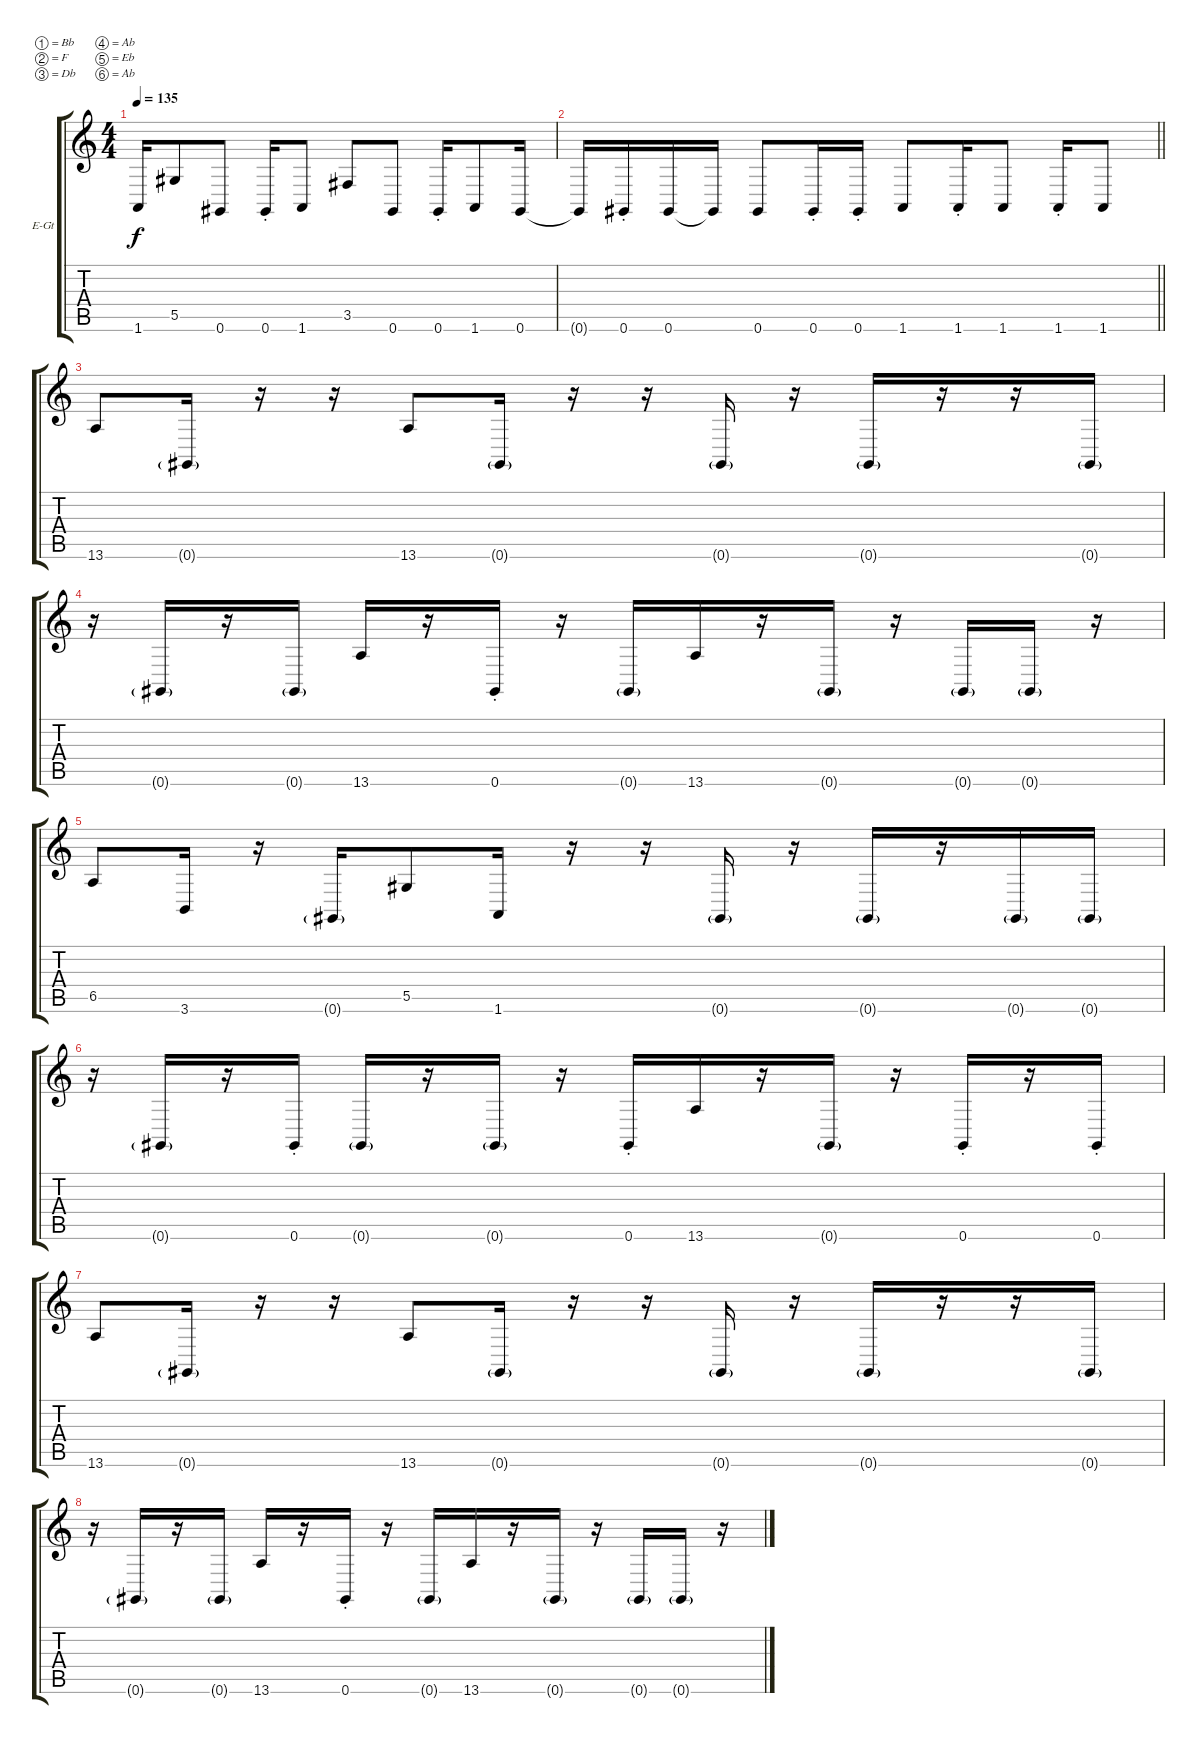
\bracketExtendMode groupsimilarinstruments
\firstSystemTrackNameOrientation horizontal
\otherSystemsTrackNameOrientation horizontal
\track ("Owl" "E-Gt") {instrument distortionguitar}
\staff {score tabs}
\tuning (Bb3 F3 Db3 Ab2 Eb2 Ab1)
\ts (4 4)
\tempo 135
\clef g2
\ks c
1.6.16{dy f} 5.5.8 0.6.8 0.6{st}.16 1.6.8 3.5.8 0.6.8 0.6{st}.16 1.6.8 0.6.16 |
\barLineRight lightlight
0.6{t}.16 0.6{st}.16 0.6.16 0.6{t}.16 0.6.8 0.6{st}.16 0.6{st}.16 1.6.8 1.6{st}.16 1.6.8 1.6{st}.16 1.6.8 |
13.6.8 0.6{g}.16 r.16 r.16 13.6.8 0.6{g}.16 r.16 r.16 0.6{g}.16 r.16 0.6{g}.16 r.16 r.16 0.6{g}.16 |
r.16 0.6{g}.16 r.16 0.6{g}.16 13.6.16 r.16 0.6{st}.16 r.16 0.6{g}.16 13.6.16 r.16 0.6{g}.16 r.16 0.6{g}.16 0.6{g}.16 r.16 |
6.5.8 3.6.16 r.16 0.6{g}.16 5.5.8 1.6.16 r.16 r.16 0.6{g}.16 r.16 0.6{g}.16 r.16 0.6{g}.16 0.6{g}.16 |
r.16 0.6{g}.16 r.16 0.6{st}.16 0.6{g}.16 r.16 0.6{g}.16 r.16 0.6{st}.16 13.6.16 r.16 0.6{g}.16 r.16 0.6{st}.16 r.16 0.6{st}.16 |
13.6.8 0.6{g}.16 r.16 r.16 13.6.8 0.6{g}.16 r.16 r.16 0.6{g}.16 r.16 0.6{g}.16 r.16 r.16 0.6{g}.16 |
r.16 0.6{g}.16 r.16 0.6{g}.16 13.6.16 r.16 0.6{st}.16 r.16 0.6{g}.16 13.6.16 r.16 0.6{g}.16 r.16 0.6{g}.16 0.6{g}.16 r.16
